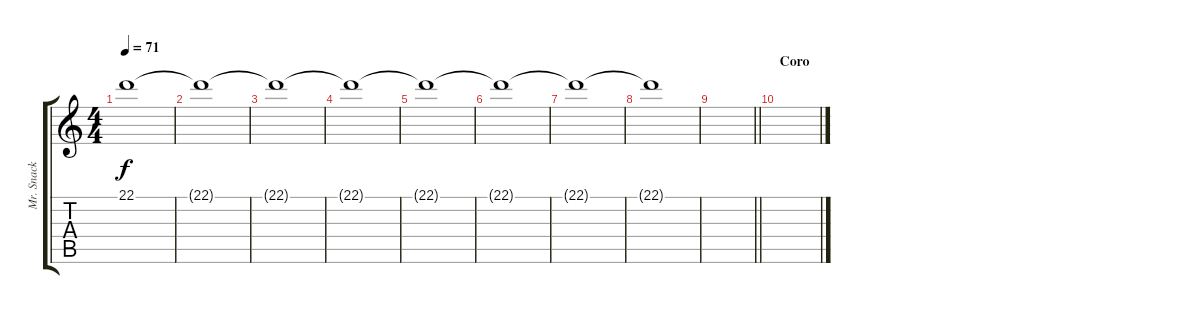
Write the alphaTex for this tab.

\track ("Mr. Snack" "Mr. Snack") {instrument stringensemble2}
\staff {score tabs}
\tuning (E4 B3 G3 D3 A2 E2) {hide}
\ts (4 4)
\tempo 71
\clef g2
\ks c
22.1{t}.1{dy f} |
22.1{t}.1 |
22.1{t}.1 |
22.1{t}.1 |
22.1{t}.1 |
22.1{t}.1 |
22.1{t}.1 |
22.1{t}.1 |
\barLineRight lightlight
|
\section ("" "Coro")
